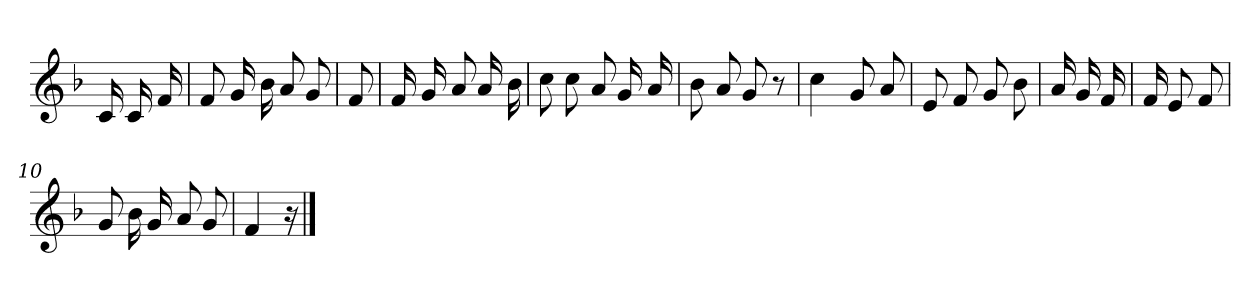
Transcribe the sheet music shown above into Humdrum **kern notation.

**kern
*part1
*staff1
*clefG2
*k[b-]
*F:
=
16c
16c
16f
=1
8f
16g
16b-
8a
8g
=2
8f
=3
16f
16g
8a
16a
16b-
=4
8cc
8cc
8a
16g
16a
=5
8b-
8a
8g
8r
=6
4cc
8g
8a
=7
8e
8f
8g
8b-
=8
16a
16g
16f
=9
16f
8e
8f
=10
8g
16b-
16g
8a
8g
=11
4f
16r
==
*-
